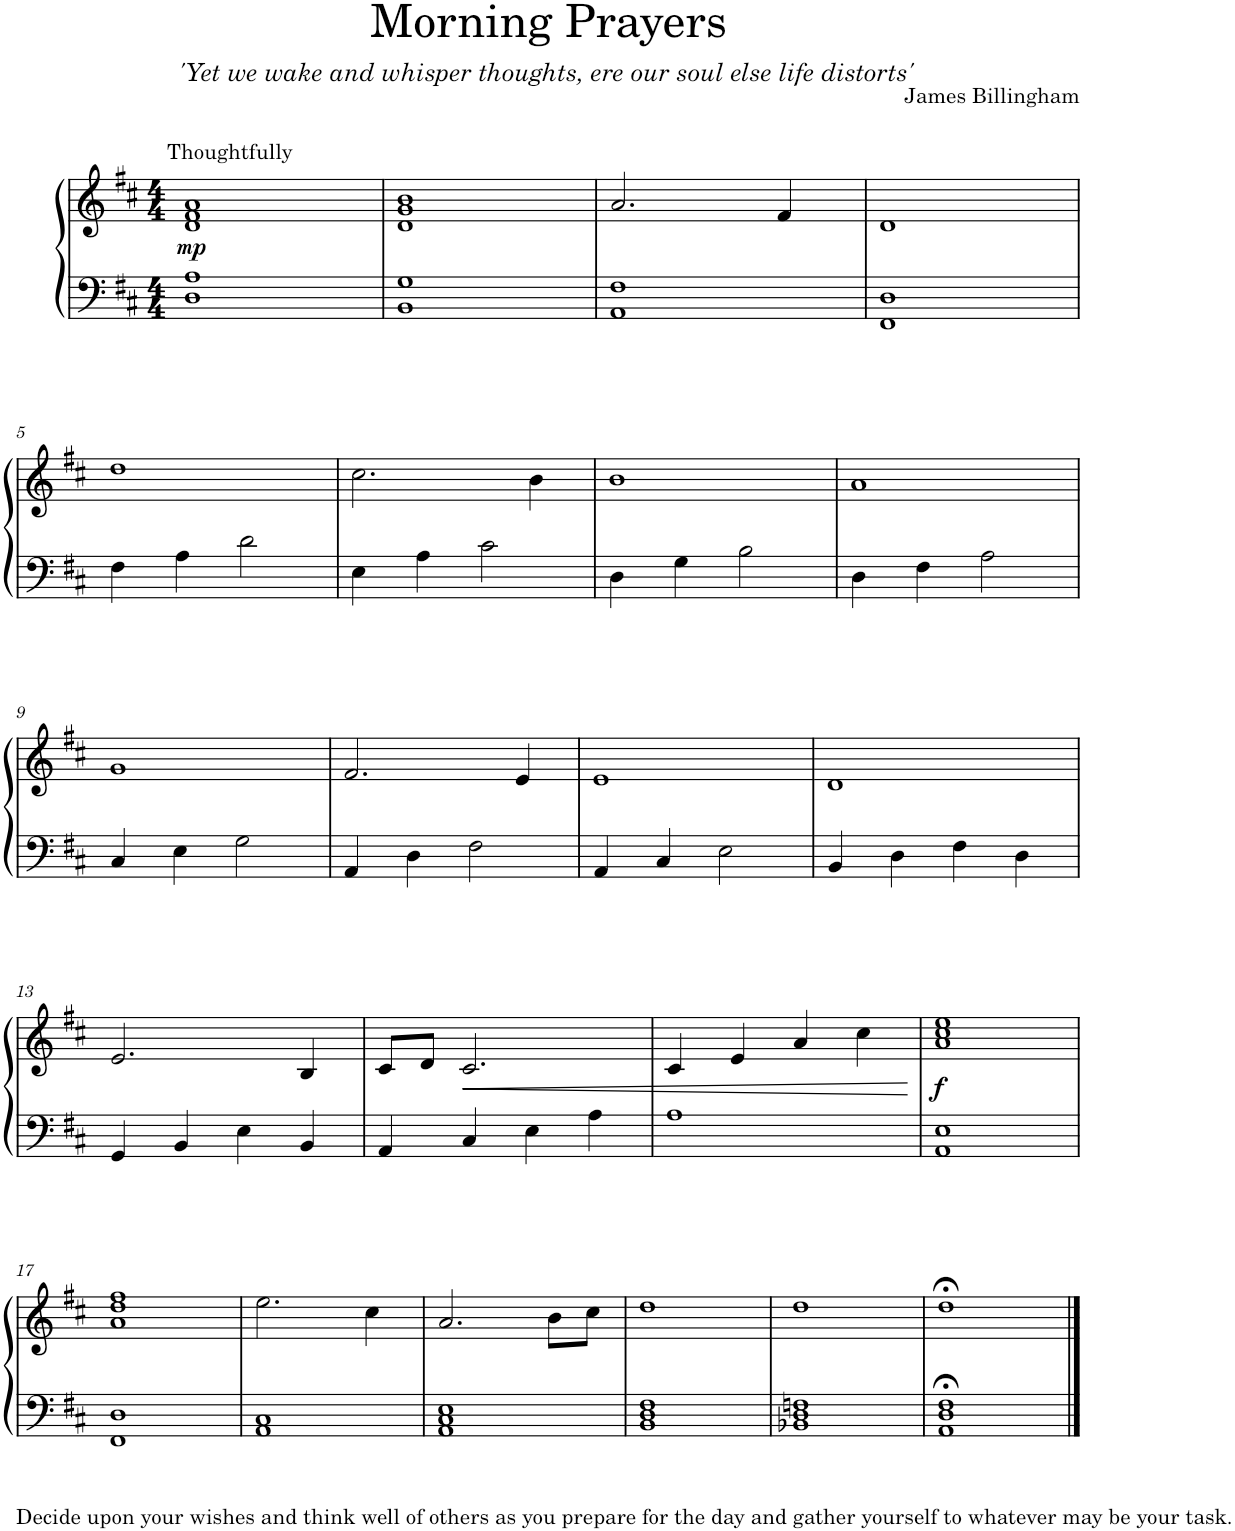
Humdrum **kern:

**kern	**kern	**dynam
*part1	*part1	*part1
*staff2	*staff1	*staff1/2
*I"Piano	*	*
*I'Pno.	*	*
*clefF4	*clefG2	*
*k[f#c#]	*k[f#c#]	*
*M4/4	*M4/4	*
=1	=1	=1
!	!LO:TX:a:t=Thoughtfully	!
!	!	!LO:DY:b
1D 1A	1d 1f# 1a	mp
=2	=2	=2
1BB 1G	1d 1g 1b	.
=3	=3	=3
1AA 1F#	2.a/	.
.	4f#/	.
=4	=4	=4
1FF# 1D	1d	.
!!LO:LB:g=z
=5	=5	=5
4F#\	1dd	.
4A\	.	.
2d\	.	.
=6	=6	=6
4E\	2.cc#\	.
4A\	.	.
2c#\	.	.
.	4b\	.
=7	=7	=7
4D\	1b	.
4G\	.	.
2B\	.	.
=8	=8	=8
4D\	1a	.
4F#\	.	.
2A\	.	.
!!LO:LB:g=z
=9	=9	=9
4C#/	1g	.
4E\	.	.
2G\	.	.
=10	=10	=10
4AA/	2.f#/	.
4D\	.	.
2F#\	.	.
.	4e/	.
=11	=11	=11
4AA/	1e	.
4C#/	.	.
2E\	.	.
=12	=12	=12
4BB/	1d	.
4D\	.	.
4F#\	.	.
4D\	.	.
!!LO:LB:g=z
=13	=13	=13
4GG/	2.e/	.
4BB/	.	.
4E\	.	.
4BB/	4B/	.
=14	=14	=14
4AA/	8c#/L	.
.	8d/J	.
!	!	!LO:HP:b
4C#/	2.c#/	<
4E\	.	.
4A\	.	.
=15	=15	=15
1A	4c#/	.
.	4e/	.
.	4a/	.
.	4cc#\	.
.	.	[
=16	=16	=16
!	!	!LO:DY:b
1AA 1E	1a 1cc# 1ee	f
!!LO:LB:g=z
=17	=17	=17
!LO:TX:b:t=Decide upon your wishes and think well of others as you prepare for the day and gather yourself to whatever may be your task.	!	!
1FF# 1D	1a 1dd 1ff#	.
=18	=18	=18
1AA 1C#	2.ee\	.
.	4cc#\	.
=19	=19	=19
1AA 1C# 1E	2.a/	.
.	8b\L	.
.	8cc#\J	.
=20	=20	=20
1BB 1D 1F#	1dd	.
=21	=21	=21
1BB-X 1D 1Fn	1dd	.
=22	=22	=22
1AA;< 1D;< 1F#;<	1dd;<	.
==	==	==
*-	*-	*-
